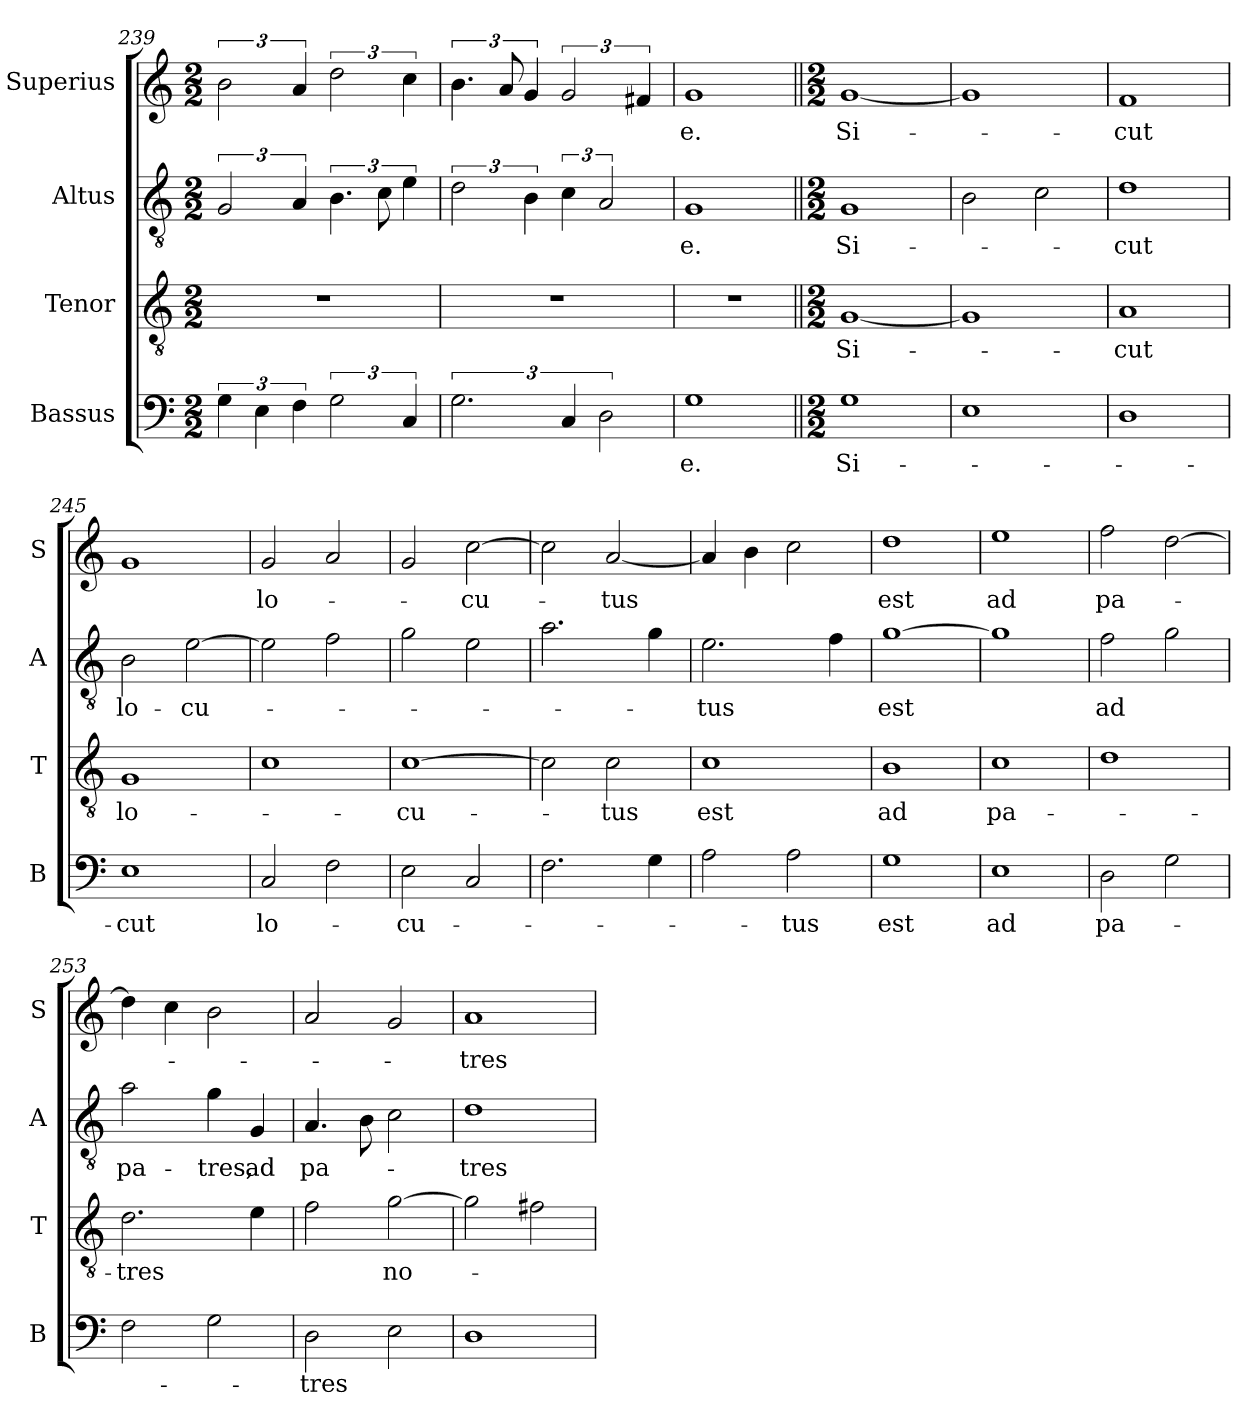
**kern	**text	**kern	**text	**kern	**text	**kern	**text
*part4	*part4	*part3	*part3	*part2	*part2	*part1	*part1
*staff4	*staff4	*staff3	*staff3	*staff2	*staff2	*staff1	*staff1
*I"Bassus	*	*I"Tenor	*	*I"Altus	*	*I"Superius	*
*I'B	*	*I'T	*	*I'A	*	*I'S	*
*clefF4	*	*clefGv2	*	*clefGv2	*	*clefG2	*
*k[]	*	*k[]	*	*k[]	*	*k[]	*
*M2/2	*	*M2/2	*	*M2/2	*	*M2/2	*
=239	=239	=239	=239	=239	=239	=239	=239
6G	.	1r	.	3G	.	3b	.
6E	.	.	.	.	.	.	.
6F	.	.	.	6A	.	6a	.
3G	.	.	.	6.B	.	3dd	.
.	.	.	.	12c	.	.	.
6C	.	.	.	6e	.	6cc	.
=240	=240	=240	=240	=240	=240	=240	=240
3.G	.	1r	.	3d	.	6.b	.
.	.	.	.	.	.	12a	.
.	.	.	.	6B	.	6g	.
6C	.	.	.	6c	.	3g	.
3D	.	.	.	3A	.	.	.
.	.	.	.	.	.	6f#X	.
=241	=241	=241	=241	=241	=241	=241	=241
1G	-e.	1r	.	1G	-e.	1g	-e.
=242||	=242||	=242||	=242||	=242||	=242||	=242||	=242||
*M2/2	*	*M2/2	*	*M2/2	*	*M2/2	*
1G	Si-	[1G	Si-	1G	Si-	[1g	Si-
=243	=243	=243	=243	=243	=243	=243	=243
1E	.	1G]	.	2B	.	1g]	.
.	.	.	.	2c	.	.	.
=244	=244	=244	=244	=244	=244	=244	=244
1D	.	1A	-cut	1d	-cut	1f	-cut
=245	=245	=245	=245	=245	=245	=245	=245
1E	-cut	1G	lo-	2B	lo-	1g	.
.	.	.	.	[2e	-cu-	.	.
=246	=246	=246	=246	=246	=246	=246	=246
2C	lo-	1c	.	2e]	.	2g	lo-
2F	.	.	.	2f	.	2a	.
=247	=247	=247	=247	=247	=247	=247	=247
2E	-cu-	[1c	-cu-	2g	.	2g	.
2C	.	.	.	2e	.	[2cc	-cu-
=248	=248	=248	=248	=248	=248	=248	=248
2.F	.	2c]	.	2.a	.	2cc]	.
.	.	2c	-tus	.	.	[2a	-tus
4G	.	.	.	4g	.	.	.
=249	=249	=249	=249	=249	=249	=249	=249
2A	.	1c	est	2.e	-tus	4a]	.
.	.	.	.	.	.	4b	.
2A	-tus	.	.	.	.	2cc	.
.	.	.	.	4f	.	.	.
=250	=250	=250	=250	=250	=250	=250	=250
1G	est	1B	ad	[1g	est	1dd	est
=251	=251	=251	=251	=251	=251	=251	=251
1E	ad	1c	pa-	1g]	.	1ee	ad
=252	=252	=252	=252	=252	=252	=252	=252
!	!	!	!	!	!LO:LY:i	!	!
2D	pa-	1d	.	2f	ad	2ff	pa-
2G	.	.	.	2g	.	[2dd	.
=253	=253	=253	=253	=253	=253	=253	=253
!	!	!	!	!	!LO:LY:i	!	!
2F	.	2.d	-tres	2a	pa-	4dd]	.
.	.	.	.	.	.	4cc	.
!	!	!	!	!	!LO:LY:i	!	!
2G	.	.	.	4g	-tres,	2b	.
.	.	4e	.	4G	ad	.	.
=254	=254	=254	=254	=254	=254	=254	=254
2D	-tres	2f	.	4.A	pa-	2a	.
.	.	.	.	8B	.	.	.
!	!	!	!LO:LY:i	!	!	!	!
2E	.	[2g	no-	2c	.	2g	.
=255	=255	=255	=255	=255	=255	=255	=255
1D	.	2g]	.	1d	-tres	1a	-tres
.	.	2f#X	.	.	.	.	.
=	=	=	=	=	=	=	=
*-	*-	*-	*-	*-	*-	*-	*-
